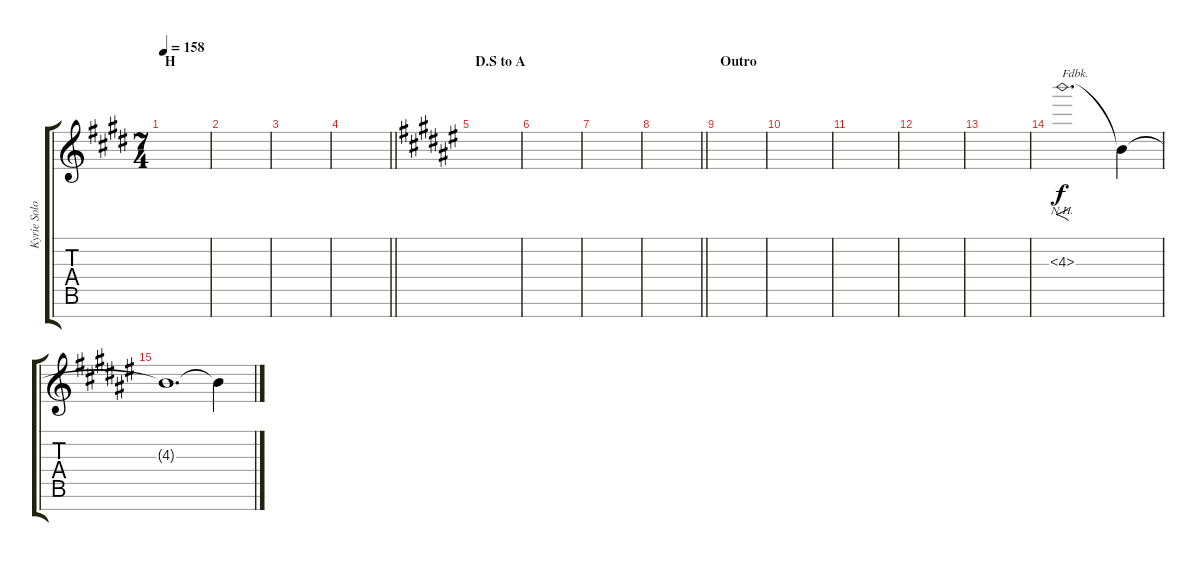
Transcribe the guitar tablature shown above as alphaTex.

\track ("Kyrie Solo!" "Kyrie Solo") {instrument overdrivenguitar}
\staff {score tabs}
\tuning (E4 B3 G3 D3 A2 E2 B1) {hide}
\ts (7 4)
\section ("" "H")
\tempo 158
\clef g2
\ks e
|
|
|
\barLineRight lightlight
|
\section ("" "D.S to A")
\ks d#minor
|
|
|
\barLineRight lightlight
|
\section ("" "Outro")
|
|
|
|
|
4.3{nh}.1{f d txt "Fdbk." volume 11 instrument overdrivenguitar} 4.3{t}.4 |
4.3{t}.1{d} 4.3{t}.4
